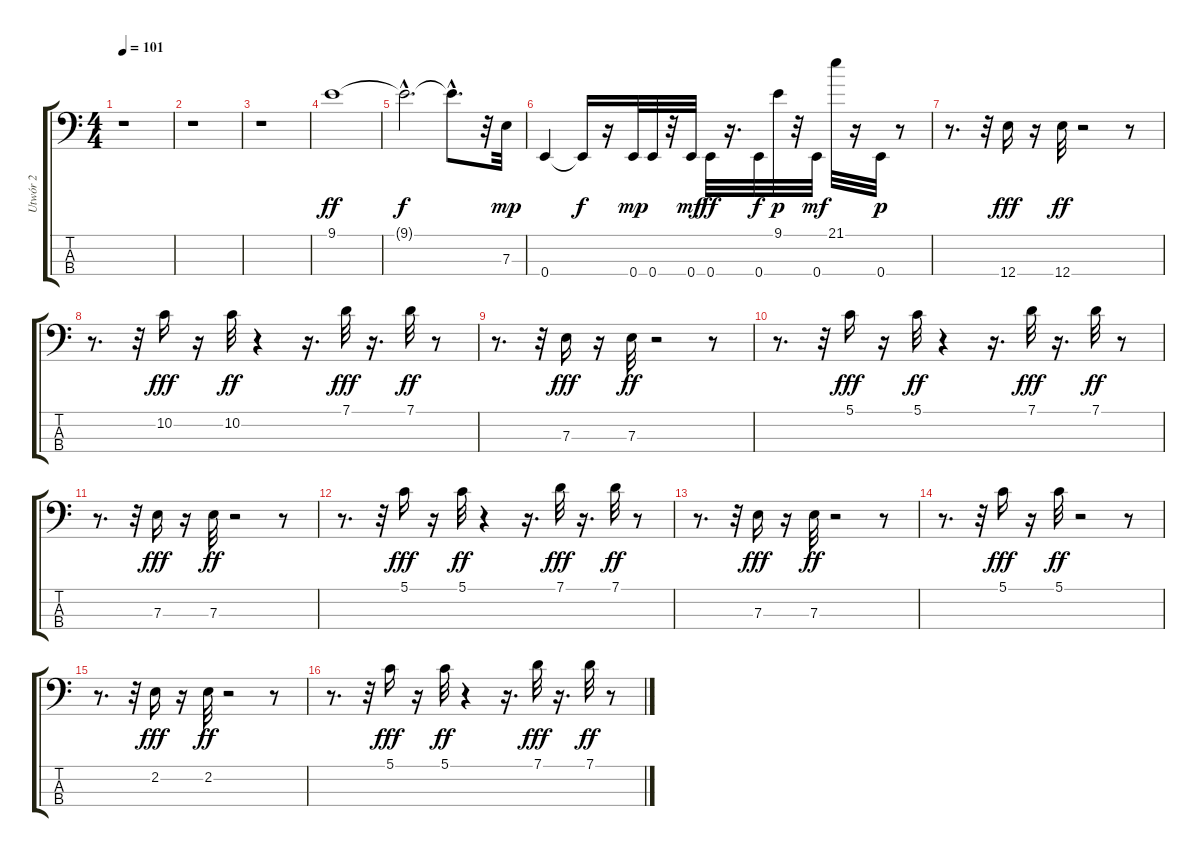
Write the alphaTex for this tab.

\track ("Utwór 2" "Utwór 2") {instrument slapbass2}
\staff {score tabs}
\tuning (G2 D2 A1 E1) {hide}
\ts (4 4)
\tempo 101
\clef f4
\ks c
r.1{dy ff instrument slapbass2} |
r.1 |
r.1 |
9.1.1 |
9.1{hac t}.2{d dy f} 9.1{hac t}.8{d} r.32 7.3.32{dy mp} |
0.4.4 0.4{t}.16{dy f} r.16 0.4.32{dy mp} 0.4.32 r.32 0.4.32{dy mf} 0.4.32{dy ff} r.16{d} 0.4.32{dy f} 9.1.32{dy p} r.32 0.4.32{dy mf} 21.1.32 r.16 0.4.32{dy p} r.8 |
r.8{d} r.32 12.4.16{dy fff} r.16 12.4.32{dy ff} r.2 r.8 |
r.8{d} r.32 10.2.16{dy fff} r.16 10.2.32{dy ff} r.4 r.16{d} 7.1.32{dy fff} r.16{d} 7.1.32{dy ff} r.8 |
r.8{d} r.32 7.3.16{dy fff} r.16 7.3.32{dy ff} r.2 r.8 |
r.8{d} r.32 5.1.16{dy fff} r.16 5.1.32{dy ff} r.4 r.16{d} 7.1.32{dy fff} r.16{d} 7.1.32{dy ff} r.8 |
r.8{d} r.32 7.3.16{dy fff} r.16 7.3.32{dy ff} r.2 r.8 |
r.8{d} r.32 5.1.16{dy fff} r.16 5.1.32{dy ff} r.4 r.16{d} 7.1.32{dy fff} r.16{d} 7.1.32{dy ff} r.8 |
r.8{d} r.32 7.3.16{dy fff} r.16 7.3.32{dy ff} r.2 r.8 |
r.8{d} r.32 5.1.16{dy fff} r.16 5.1.32{dy ff} r.2 r.8 |
r.8{d} r.32 2.2.16{dy fff} r.16 2.2.32{dy ff} r.2 r.8 |
r.8{d} r.32 5.1.16{dy fff} r.16 5.1.32{dy ff} r.4 r.16{d} 7.1.32{dy fff} r.16{d} 7.1.32{dy ff} r.8
